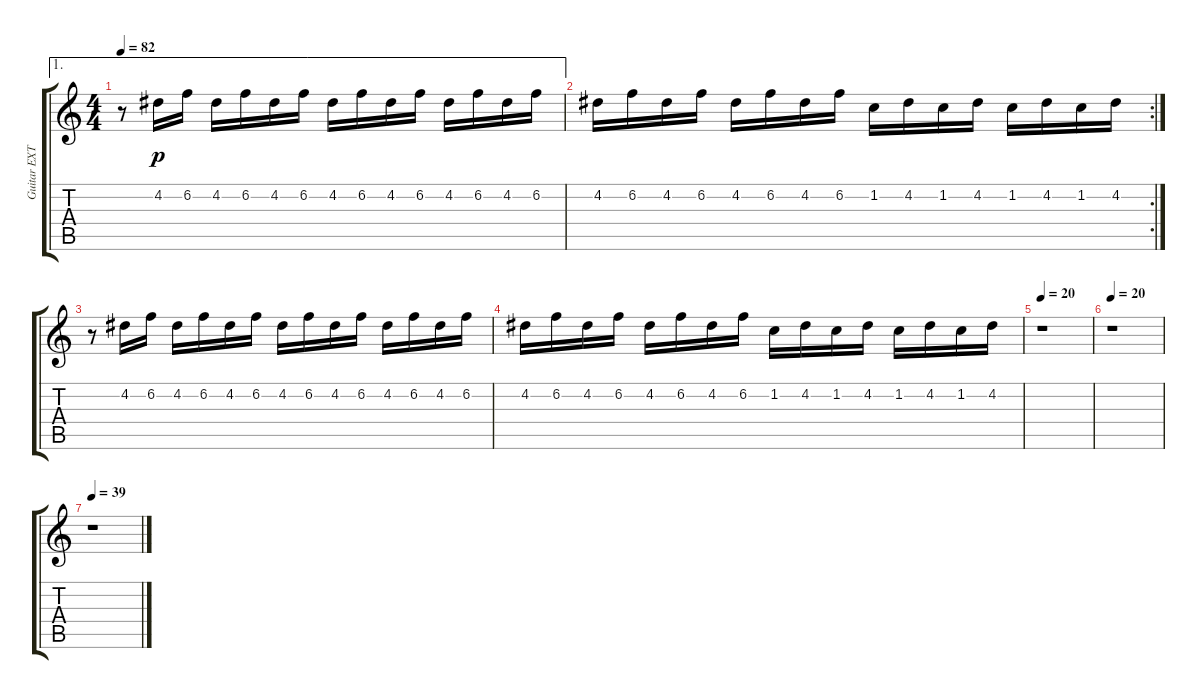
\track ("Guitar EXTENSION FOUR" "Guitar EXT") {instrument distortionguitar}
\staff {score tabs}
\tuning (E4 B3 G3 D3 A2 D2) {hide}
\ae 1
\ts (4 4)
\tempo 82
\clef g2
\ks c
r.8{dy p} 4.2.16 6.2.16 4.2.16 6.2.16 4.2.16 6.2.16 4.2.16 6.2.16 4.2.16 6.2.16 4.2.16 6.2.16 4.2.16 6.2.16 |
\rc 2
4.2.16 6.2.16 4.2.16 6.2.16 4.2.16 6.2.16 4.2.16 6.2.16 1.2.16 4.2.16 1.2.16 4.2.16 1.2.16 4.2.16 1.2.16 4.2.16 |
r.8 4.2.16 6.2.16 4.2.16 6.2.16 4.2.16 6.2.16 4.2.16 6.2.16 4.2.16 6.2.16 4.2.16 6.2.16 4.2.16 6.2.16 |
4.2.16 6.2.16 4.2.16 6.2.16 4.2.16 6.2.16 4.2.16 6.2.16 1.2.16 4.2.16 1.2.16 4.2.16 1.2.16 4.2.16 1.2.16 4.2.16 |
\tempo 20
r.1 |
\tempo 20
r.1 |
\tempo 39
r.1
